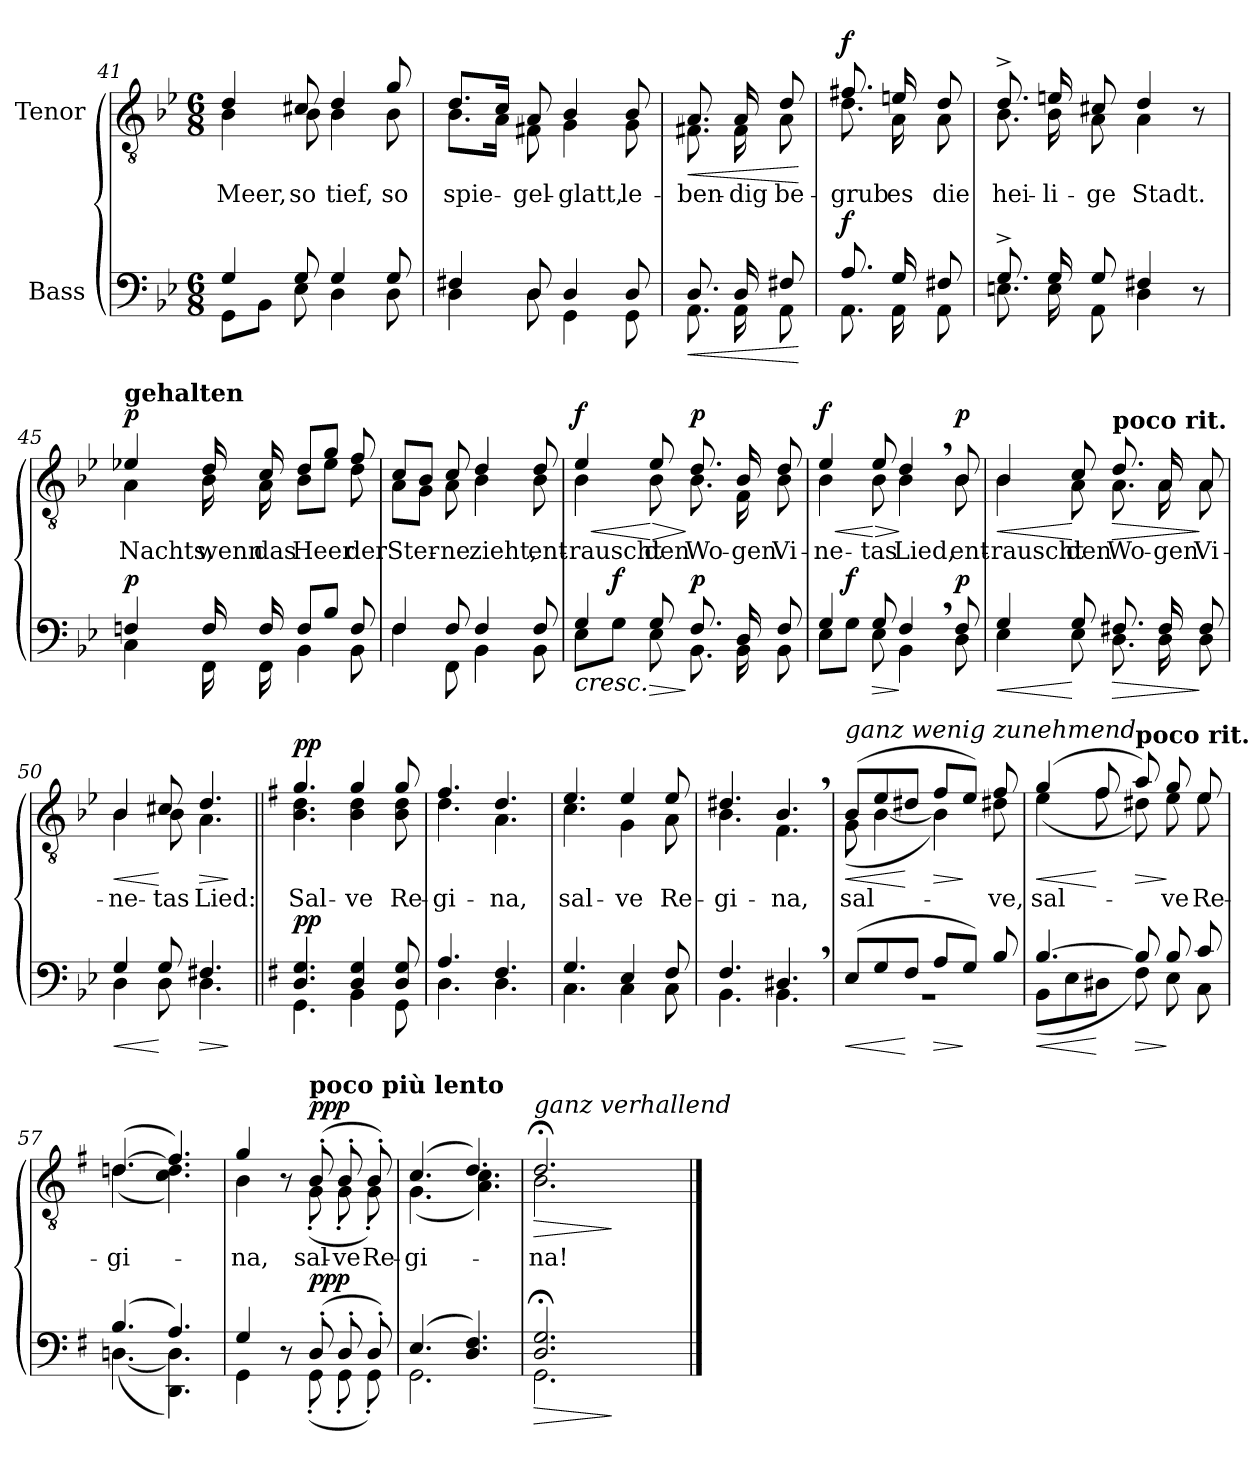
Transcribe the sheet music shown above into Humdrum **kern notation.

**kern	**dynam	**kern	**text	**dynam
*part2	*part2	*part1	*part1	*part1
*staff2	*staff2	*staff1	*staff1	*staff1
*I"Bass	*	*I"Tenor	*	*
*clefF4	*	*clefGv2	*	*
*k[b-e-]	*	*k[b-e-]	*	*
*M6/8	*	*M6/8	*	*
=41	=41	=41	=41	=41
*^	*	*	*	*
!	!	!	!	!LO:LY:b	!
*	*	*	*^	*	*
4G/	8GG\L	.	4d/	4B-\	Meer,	.
.	8BB-\J	.	.	.	.	.
!	!	!	!	!	!LO:LY:b	!
8G/	8E-\	.	8c#X/	8B-\	so	.
!	!	!	!	!	!LO:LY:b	!
4G/	4D\	.	4d/	4B-\	tief,	.
!	!	!	!	!	!LO:LY:b	!
8G/	8D\	.	8g/	8B-\	so	.
=42	=42	=42	=42	=42	=42	=42
!	!	!	!	!	!LO:LY:b	!
4F#X/	4D\	.	8.d/L	8.B-\L	spie-	.
.	.	.	16c/Jk	16A\Jk	.	.
!	!	!	!	!	!LO:LY:b	!
8D/	8D\	.	8A/	8F#X\	-gel-	.
!	!	!	!	!	!LO:LY:b	!
4D/	4GG\	.	4B-/	4G\	-glatt,	.
!	!	!	!	!	!LO:LY:b	!
8D/	8GG\	.	8B-/	8G\	le-	.
=43	=43	=43	=43	=43	=43	=43
!	!	!LO:HP:b	!	!	!LO:LY:b	!LO:HP:b
8.D/	8.AA\	<	8.A/	8.F#X\	-ben-	<
!	!	!	!	!	!LO:LY:b	!
16D/	16AA\	.	16A/	16F#\	-dig	.
!	!	!	!	!	!LO:LY:b	!
8F#X/	8AA\	.	8d/	8A\	be-	.
*v	*v	*	*	*	*	*
*	*	*v	*v	*	*
.	[	.	.	[
!!LO:LB:g=z
=43X5	=43X5	=43X5	=43X5	=43X5
*^	*	*	*	*
!	!	!LO:DY:a	!	!LO:LY:b	!LO:DY:a
*	*	*	*^	*	*
8.A/	8.AA\	f	8.f#X/	8.d\	-grub	f
!	!	!	!	!	!LO:LY:b	!
16G/	16AA\	.	16en/	16A\	es	.
!	!	!	!	!	!LO:LY:b	!
8F#X/	8AA\	.	8d/	8A\	die	.
=44	=44	=44	=44	=44	=44	=44
!	!	!	!	!	!LO:LY:b	!
8.G^/	8.En\	.	8.d^/	8.B-\	hei-	.
!	!	!	!	!	!LO:LY:b	!
16G/	16E\	.	16en/	16B-\	-li-	.
!	!	!	!	!	!LO:LY:b	!
8G/	8AA\	.	8c#X/	8A\	-ge	.
!	!	!	!	!	!LO:LY:b	!
4F#X/	4D\	.	4d/	4A\	Stadt.	.
8r	8ryy	.	8r	8ryy	.	.
=45	=45	=45	=45	=45	=45	=45
!	!	!	!LO:TX:a:B:t=gehalten	!	!	!
!	!	!LO:DY:a	!	!	!LO:LY:b	!LO:DY:a
4Fn/	4C\	p	4e-X/	4A\	Nachts,	p
!	!	!	!	!	!LO:LY:b	!
16F/	16FF\	.	16d/	16B-\	wenn	.
!	!	!	!	!	!LO:LY:b	!
16F/	16FF\	.	16c/	16A\	das	.
!	!	!	!	!	!LO:LY:b	!
8F/L	4BB-\	.	8d/L	8B-\L	Heer	.
8B-/J	.	.	8g/J	8e-\J	.	.
!	!	!	!	!	!LO:LY:b	!
8F/	8BB-\	.	8f/	8d\	der	.
!!LO:PB:g=z	!!
=46	=46	=46	=46	=46	=46	=46
!	!	!	!	!	!LO:LY:b	!
4F/	4F\	.	8c/L	8A\L	Ster-	.
.	.	.	8B-/J	8G\J	.	.
!	!	!	!	!	!LO:LY:b	!
8F/	8FF\	.	8c/	8A\	-ne	.
!	!	!	!	!	!LO:LY:b	!
4F/	4BB-\	.	4d/	4B-\	zieht,	.
!	!	!	!	!	!LO:LY:b	!
8F/	8BB-\	.	8d/	8B-\	ent-	.
=47	=47	=47	=47	=47	=47	=47
!	!	!LO:HP:b	!	!	!LO:LY:b	!LO:HP:b
!	!	!	!	!	!	!LO:DY:n=1:a
4G/	8E-\L	<	4e-/	4B-\	-rauscht	< f
!	!	!LO:DY:a	!	!	!	!
.	8G\J	f	.	.	.	.
!	!	!LO:HP:n=1:b	!	!	!LO:LY:b	!LO:HP:n=1:b
8G/	8E-\	[ >	8e-/	8B-\	den	[ >
!	!	!LO:DY:n=1:a	!	!	!LO:LY:b	!LO:DY:n=2:a
8.F/	8.BB-\	] p	8.d/	8.B-\	Wo-	] p
!	!	!	!	!	!LO:LY:b	!
16D/	16BB-\	.	16B-/	16F\	-gen	.
!	!	!	!	!	!LO:LY:b	!
8F/	8BB-\	.	8d/	8B-\	Vi-	.
=48	=48	=48	=48	=48	=48	=48
!	!	!	!	!	!LO:LY:b	!LO:HP:b
!	!	!	!	!	!	!LO:DY:n=1:a
4G/	8E-\L	.	4e-/	4B-\	-ne-	< f
!	!	!LO:DY:a	!	!	!	!
.	8G\J	f	.	.	.	.
!	!	!LO:HP:b	!	!	!LO:LY:b	!LO:HP:n=1:b
8G/	8E-\	>	8e-/	8B-\	-tas	[ >
!	!	!	!	!	!LO:LY:b	!
4F,/	4BB-\	]	4d,/	4B-\	Lied,	]
!	!	!LO:DY:a	!	!	!LO:LY:b	!LO:DY:n=2:a
8F/	8D\	p	8B-/	8B-\	ent-	p
!!LO:LB:g=z	!!
=49	=49	=49	=49	=49	=49	=49
!	!	!LO:HP:b	!	!	!LO:LY:b	!LO:HP:b
4G/	4E-\	<	4B-/	4B-\	-rauscht	<
!	!	!	!	!	!LO:LY:b	!
8G/	8E-\	[	8c/	8A\	den	[
!	!	!	!LO:TX:a:B:t=poco rit.	!	!	!
!	!	!LO:HP:b	!	!	!LO:LY:b	!LO:HP:b
8.F#X/	8.D\	>	8.d/	8.A\	Wo-	>
!	!	!	!	!	!LO:LY:b	!
16F#/	16D\	.	16A/	16A\	-gen	.
!	!	!	!	!	!LO:LY:b	!
8F#/	8D\	]	8A/	8A\	Vi-	]
=50	=50	=50	=50	=50	=50	=50
!	!	!LO:HP:b	!	!	!LO:LY:b	!LO:HP:b
4G/	4D\	<	4B-/	4B-\	-ne-	<
!	!	!	!	!	!LO:LY:b	!
8G/	8D\	[	8c#X/	8B-\	-tas	[
!	!	!LO:HP:b	!	!	!LO:LY:b	!LO:HP:b
4.F#X/	4.D\	>	4.d/	4.A\	Lied:	>
*v	*v	*	*	*	*	*
*	*	*v	*v	*	*
.	]	.	.	]
=51||	=51||	=51||	=51||	=51||
*k[f#]	*	*k[f#]	*	*
*^	*	*	*	*
!	!	!	!LO:TX:a:i:t=Ganz leise, bis zun Schluss	!	!
!	!	!LO:DY:a	!	!LO:LY:b	!LO:DY:a
*	*	*	*^	*	*
4.D/ 4.G/	4.GG\	pp	4.g/	4.B\ 4.d\	Sal-	pp
!	!	!	!	!	!LO:LY:b	!
4D/ 4G/	4BB\	.	4g/	4B\ 4d\	-ve	.
!	!	!	!	!	!LO:LY:b	!
8D/ 8G/	8GG\	.	8g/	8B\ 8d\	Re-	.
=52	=52	=52	=52	=52	=52	=52
!	!	!	!	!	!LO:LY:b	!
4.A/	4.D\	.	4.f#/	4.d\	-gi-	.
!	!	!	!	!	!LO:LY:b	!
4.F#/	4.D\	.	4.d/	4.A\	-na,	.
!!LO:LB:g=z	!!
=53	=53	=53	=53	=53	=53	=53
!	!	!	!	!	!LO:LY:b	!
4.G/	4.C\	.	4.e/	4.c\	sal-	.
!	!	!	!	!	!LO:LY:b	!
4E/	4C\	.	4e/	4G\	-ve	.
!	!	!	!	!	!LO:LY:b	!
8F#/	8C\	.	8e/	8A\	Re-	.
=54	=54	=54	=54	=54	=54	=54
!	!	!	!	!	!LO:LY:b	!
4.F#/	4.BB\	.	4.d#X/	4.B\	-gi-	.
!	!	!	!	!	!LO:LY:b	!
4.D#X,/	4.BB\	.	4.B,/	4.F#\	-na,	.
=55	=55	=55	=55	=55	=55	=55
!	!	!	!LO:TX:a:i:t=ganz wenig zunehmend	!	!	!
!	!	!LO:HP:b	!	!	!LO:LY:b	!LO:HP:b
(8E/L	2.r	<	(8B/L	(8G\	sal-	<
8G/	.	.	8e/	[4B\	.	.
8F#/J	.	[	8d#X/J	.	.	[
!	!	!LO:HP:b	!	!	!	!LO:HP:b
8A/L	.	>	8f#/L	4B\])	.	>
8G/J)	.	]	8e/J)	.	.	]
!	!	!	!	!	!LO:LY:b	!
8B/	.	.	8f#/	8d#X\	-ve,	.
=56	=56	=56	=56	=56	=56	=56
!	!	!LO:HP:b	!	!	!LO:LY:b	!LO:HP:b
[4.B/	(8BB\L	<	(4g/	(4e\	sal-	<
.	8E\	.	.	.	.	.
.	8D#X\J	[	8f#/	8f#\	.	[
!	!	!	!LO:TX:a:B:t=poco rit.	!	!	!
!	!	!LO:HP:b	!	!	!	!LO:HP:b
8B/]	8F#\)	>	8a/)	8d#X\)	.	>
!	!	!	!	!	!LO:LY:b	!
8B/	8E\	]	8g/	8e\	-ve	]
!	!	!	!	!	!LO:LY:b	!
8c/	8C\	.	8e/	8e\	Re-	.
!!LO:LB:g=z	!!
=57	=57	=57	=57	=57	=57	=57
!	!	!	!	!	!LO:LY:b	!
(4.B/	([4.Dn\	.	([4.dn/	(4.d\	-gi-	.
4.A/)	4.DD\ 4.D\])	.	4.f#/)	4.c\ 4.d\])	.	.
=58	=58	=58	=58	=58	=58	=58
!	!	!	!	!	!LO:LY:b	!
4G/	4GG\	.	4g/	4B\	-na,	.
8r	8ryy	.	8r	8ryy	.	.
!	!	!	!LO:TX:a:B:t=poco più lento	!	!	!
!	!	!LO:DY:a	!	!	!LO:LY:b	!LO:DY:a
(8D'/	(8GG'\	ppp	(8B'/	(8G'\	sal-	ppp
!	!	!	!	!	!LO:LY:b	!
8D'/	8GG'\	.	8B'/	8G'\	-ve	.
!	!	!	!	!	!LO:LY:b	!
8D'/)	8GG'\)	.	8B'/)	8G'\)	Re-	.
=59	=59	=59	=59	=59	=59	=59
!	!	!	!	!	!LO:LY:b	!
(4.E/	2.GG\	.	(4.c/	(4.G\	-gi-	.
4.D/ 4.F#/)	.	.	4.d/)	4.A\ 4.c\)	.	.
=60	=60	=60	=60	=60	=60	=60
!	!	!	!LO:TX:a:i:t=ganz verhallend	!	!	!
!	!	!LO:HP:b	!	!	!LO:LY:b	!LO:HP:b
2.D/;< 2.G/;<	2.GG\	>	2.d;</	2.B\	-na!	>
*v	*v	*	*	*	*	*
*	*	*v	*v	*	*
.	]	.	.	]
==	==	==	==	==
*-	*-	*-	*-	*-
